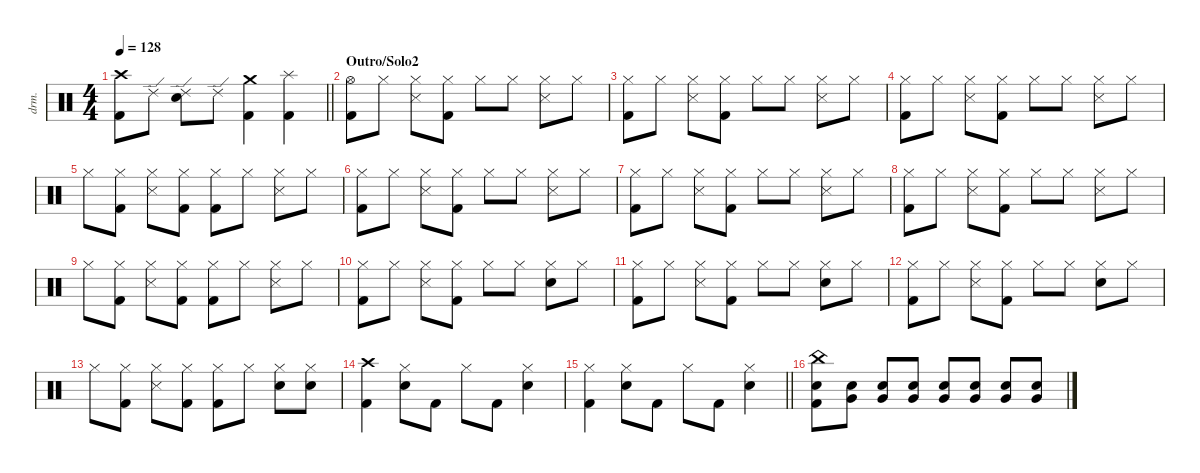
\defaultSystemsLayout 4
\hideDynamics
\bracketExtendMode nobrackets
\otherSystemsTrackNameOrientation horizontal
\track ("Drums(Steven)" "drm.") {instrument percussion}
\staff {score}
\articulation defaults
\ts (4 4)
\tempo 128
\clef neutral
\barLineRight lightlight
\ks c
("Crash high (hit)" "Kick (hit) 2").8{dy f} "Ride (edge) 2".8 ("Ride (edge) 2" "Snare (hit) 2").8 "Ride (edge) 2".8 ("Crash medium (hit)" "Kick (hit) 2").4 ("Splash (hit)" "Kick (hit) 2").4 |
\section ("" "Outro/Solo2")
("Hi-Hat (open)" "Kick (hit) 2").8{dy ff} "Hi-Hat (closed)".8{dy f} ("Hi-Hat (closed)" "Snare (side stick) 3").8 ("Hi-Hat (closed)" "Kick (hit) 2").8 "Hi-Hat (closed)".8 "Hi-Hat (closed)".8 ("Hi-Hat (closed)" "Snare (side stick) 3").8 "Hi-Hat (closed)".8 |
("Hi-Hat (closed)" "Kick (hit) 2").8 "Hi-Hat (closed)".8 ("Hi-Hat (closed)" "Snare (side stick) 3").8 ("Hi-Hat (closed)" "Kick (hit) 2").8 "Hi-Hat (closed)".8 "Hi-Hat (closed)".8 ("Hi-Hat (closed)" "Snare (side stick) 3").8 "Hi-Hat (closed)".8 |
("Hi-Hat (closed)" "Kick (hit) 2").8 "Hi-Hat (closed)".8 ("Hi-Hat (closed)" "Snare (side stick) 3").8 ("Hi-Hat (closed)" "Kick (hit) 2").8 "Hi-Hat (closed)".8 "Hi-Hat (closed)".8 ("Hi-Hat (closed)" "Snare (side stick) 3").8 "Hi-Hat (closed)".8 |
"Hi-Hat (closed)".8 ("Hi-Hat (closed)" "Kick (hit) 2").8{dy ff} ("Hi-Hat (closed)" "Snare (side stick) 3").8{dy f} ("Hi-Hat (closed)" "Kick (hit) 2").8 ("Hi-Hat (closed)" "Kick (hit) 2").8 "Hi-Hat (closed)".8 ("Hi-Hat (closed)" "Snare (side stick) 3").8 "Hi-Hat (closed)".8 |
("Hi-Hat (closed)" "Kick (hit) 2").8 "Hi-Hat (closed)".8 ("Hi-Hat (closed)" "Snare (side stick) 3").8 ("Hi-Hat (closed)" "Kick (hit) 2").8 "Hi-Hat (closed)".8 "Hi-Hat (closed)".8 ("Hi-Hat (closed)" "Snare (side stick) 3").8 "Hi-Hat (closed)".8 |
("Hi-Hat (closed)" "Kick (hit) 2").8 "Hi-Hat (closed)".8 ("Hi-Hat (closed)" "Snare (side stick) 3").8 ("Hi-Hat (closed)" "Kick (hit) 2").8 "Hi-Hat (closed)".8 "Hi-Hat (closed)".8 ("Hi-Hat (closed)" "Snare (side stick) 3").8 "Hi-Hat (closed)".8 |
("Hi-Hat (closed)" "Kick (hit) 2").8 "Hi-Hat (closed)".8 ("Hi-Hat (closed)" "Snare (side stick) 3").8 ("Hi-Hat (closed)" "Kick (hit) 2").8 "Hi-Hat (closed)".8 "Hi-Hat (closed)".8 ("Hi-Hat (closed)" "Snare (side stick) 3").8 "Hi-Hat (closed)".8 |
"Hi-Hat (closed)".8 ("Hi-Hat (closed)" "Kick (hit) 2").8 ("Hi-Hat (closed)" "Snare (side stick) 3").8 ("Hi-Hat (closed)" "Kick (hit) 2").8 ("Hi-Hat (closed)" "Kick (hit) 2").8 "Hi-Hat (closed)".8 ("Hi-Hat (closed)" "Snare (side stick) 3").8 "Hi-Hat (closed)".8 |
("Hi-Hat (closed)" "Kick (hit) 2").8 "Hi-Hat (closed)".8 ("Hi-Hat (closed)" "Snare (side stick) 3").8 ("Hi-Hat (closed)" "Kick (hit) 2").8 "Hi-Hat (closed)".8 "Hi-Hat (closed)".8 ("Hi-Hat (closed)" "Snare (hit) 2").8 "Hi-Hat (closed)".8 |
("Hi-Hat (closed)" "Kick (hit) 2").8 "Hi-Hat (closed)".8 ("Hi-Hat (closed)" "Snare (side stick) 3").8 ("Hi-Hat (closed)" "Kick (hit) 2").8 "Hi-Hat (closed)".8 "Hi-Hat (closed)".8 ("Hi-Hat (closed)" "Snare (hit) 2").8 "Hi-Hat (closed)".8 |
("Hi-Hat (closed)" "Kick (hit) 2").8 "Hi-Hat (closed)".8 ("Hi-Hat (closed)" "Snare (side stick) 3").8 ("Hi-Hat (closed)" "Kick (hit) 2").8 "Hi-Hat (closed)".8 "Hi-Hat (closed)".8 ("Hi-Hat (closed)" "Snare (hit) 2").8 "Hi-Hat (closed)".8 |
"Hi-Hat (closed)".8 ("Hi-Hat (closed)" "Kick (hit) 2").8 ("Hi-Hat (closed)" "Snare (side stick) 3").8 ("Hi-Hat (closed)" "Kick (hit) 2").8 ("Hi-Hat (closed)" "Kick (hit) 2").8 "Hi-Hat (closed)".8 ("Hi-Hat (closed)" "Snare (hit) 2").8 ("Hi-Hat (closed)" "Snare (hit) 2").8 |
("Crash high (hit)" "Kick (hit) 2").4 ("Hi-Hat (closed)" "Snare (hit) 2").8 "Kick (hit) 2".8 "Hi-Hat (closed)".8 "Kick (hit) 2".8 ("Hi-Hat (closed)" "Snare (hit) 2").4 |
\barLineRight lightlight
("Hi-Hat (closed)" "Kick (hit) 2").4 ("Hi-Hat (closed)" "Snare (hit) 2").8 "Kick (hit) 2".8 "Hi-Hat (closed)".8 "Kick (hit) 2".8 ("Hi-Hat (closed)" "Snare (hit) 2").4 |
("China (hit)" "Snare (hit) 2" "Kick (hit) 2").8 ("Very Low Tom (hit)" "Snare (hit) 2").8{dy pp} ("Very Low Tom (hit)" "Snare (hit) 2").8 ("Very Low Tom (hit)" "Snare (hit) 2").8 ("Very Low Tom (hit)" "Snare (hit) 2").8{dy p} ("Very Low Tom (hit)" "Snare (hit) 2").8 ("Very Low Tom (hit)" "Snare (hit) 2").8{dy mp} ("Very Low Tom (hit)" "Snare (hit) 2").8
